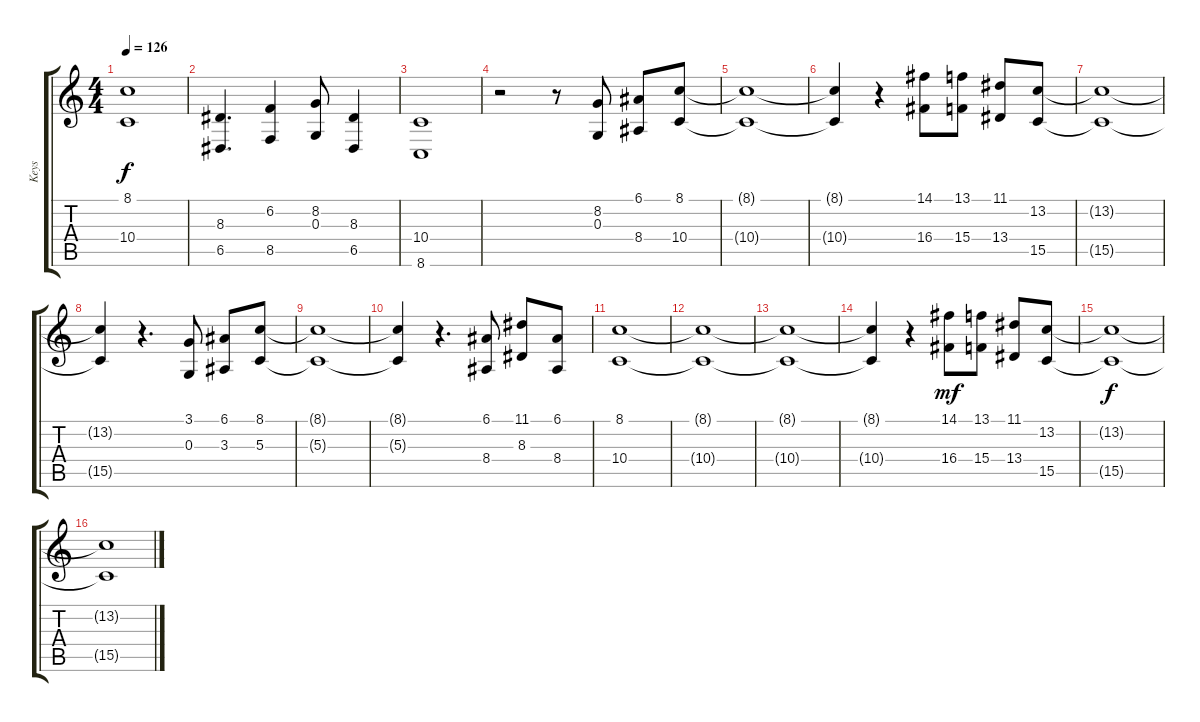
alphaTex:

\track ("Keys" "Keys") {instrument synthstrings1}
\staff {score tabs}
\tuning (E4 B3 G3 D3 A2 E2) {hide}
\ts (4 4)
\tempo 126
\clef g2
\ks c
(8.1 10.4).1{dy f} |
(8.3 6.5).4{d} (6.2 8.5).4 (8.2 0.3).8 (8.3 6.5).4 |
(10.4 8.6).1 |
r.2 r.8 (8.2 0.3).8 (6.1 8.4).8 (8.1 10.4).8 |
(8.1{t} 10.4{t}).1 |
(8.1{t} 10.4{t}).4 r.4 (14.1 16.4).8 (13.1 15.4).8 (11.1 13.4).8 (13.2 15.5).8 |
(13.2{t} 15.5{t}).1 |
(13.2{t} 15.5{t}).4 r.4{d} (3.1 0.3).8 (6.1 3.3).8 (8.1 5.3).8 |
(8.1{t} 5.3{t}).1 |
(8.1{t} 5.3{t}).4 r.4{d} (6.1 8.4).8 (11.1 8.3).8 (6.1 8.4).8 |
(8.1 10.4).1 |
(8.1{t} 10.4{t}).1 |
(8.1{t} 10.4{t}).1 |
(8.1{t} 10.4{t}).4 r.4 (14.1 16.4).8{dy mf} (13.1 15.4).8 (11.1 13.4).8 (13.2 15.5).8 |
(13.2{t} 15.5{t}).1{dy f} |
(13.2{t} 15.5{t}).1
